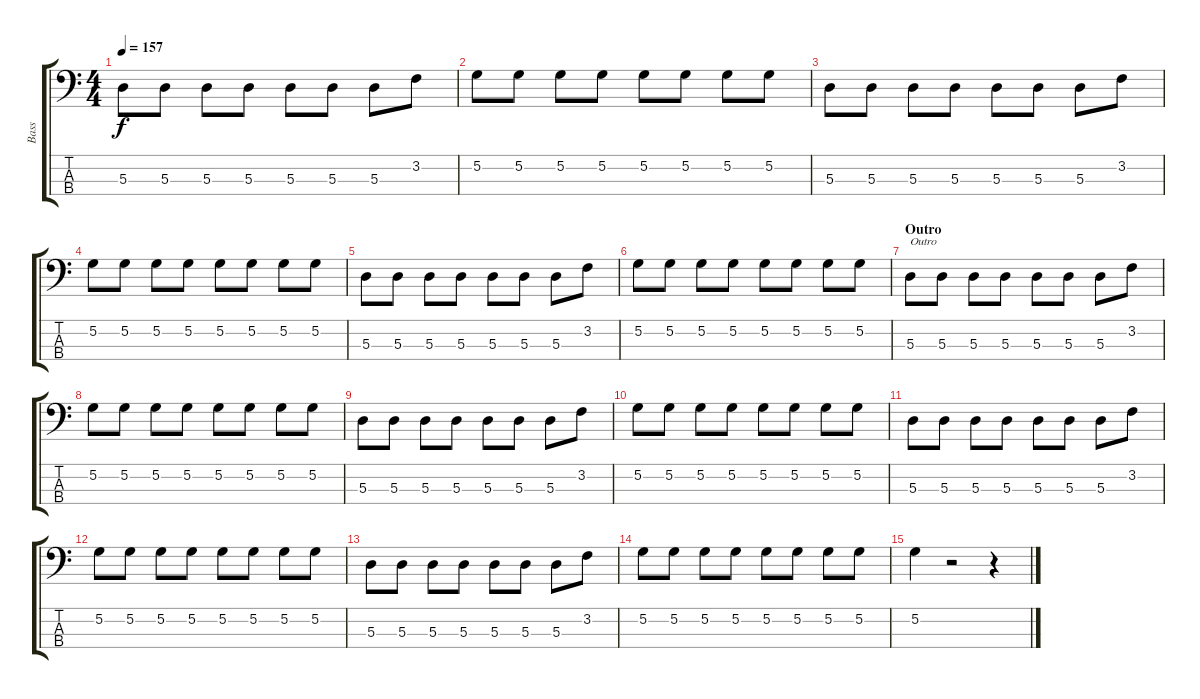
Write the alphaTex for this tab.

\track ("Bass" "Bass") {instrument electricbassfinger}
\staff {score tabs}
\tuning (G2 D2 A1 E1) {hide}
\ts (4 4)
\tempo 157
\clef f4
\ks c
5.3.8{dy f} 5.3.8 5.3.8 5.3.8 5.3.8 5.3.8 5.3.8 3.2.8 |
5.2.8 5.2.8 5.2.8 5.2.8 5.2.8 5.2.8 5.2.8 5.2.8 |
5.3.8 5.3.8 5.3.8 5.3.8 5.3.8 5.3.8 5.3.8 3.2.8 |
5.2.8 5.2.8 5.2.8 5.2.8 5.2.8 5.2.8 5.2.8 5.2.8 |
5.3.8 5.3.8 5.3.8 5.3.8 5.3.8 5.3.8 5.3.8 3.2.8 |
5.2.8 5.2.8 5.2.8 5.2.8 5.2.8 5.2.8 5.2.8 5.2.8 |
\section ("" "Outro")
5.3.8{txt "Outro"} 5.3.8 5.3.8 5.3.8 5.3.8 5.3.8 5.3.8 3.2.8 |
5.2.8 5.2.8 5.2.8 5.2.8 5.2.8 5.2.8 5.2.8 5.2.8 |
5.3.8 5.3.8 5.3.8 5.3.8 5.3.8 5.3.8 5.3.8 3.2.8 |
5.2.8 5.2.8 5.2.8 5.2.8 5.2.8 5.2.8 5.2.8 5.2.8 |
5.3.8 5.3.8 5.3.8 5.3.8 5.3.8 5.3.8 5.3.8 3.2.8 |
5.2.8 5.2.8 5.2.8 5.2.8 5.2.8 5.2.8 5.2.8 5.2.8 |
5.3.8 5.3.8 5.3.8 5.3.8 5.3.8 5.3.8 5.3.8 3.2.8 |
5.2.8 5.2.8 5.2.8 5.2.8 5.2.8 5.2.8 5.2.8 5.2.8 |
5.2.4 r.2 r.4
